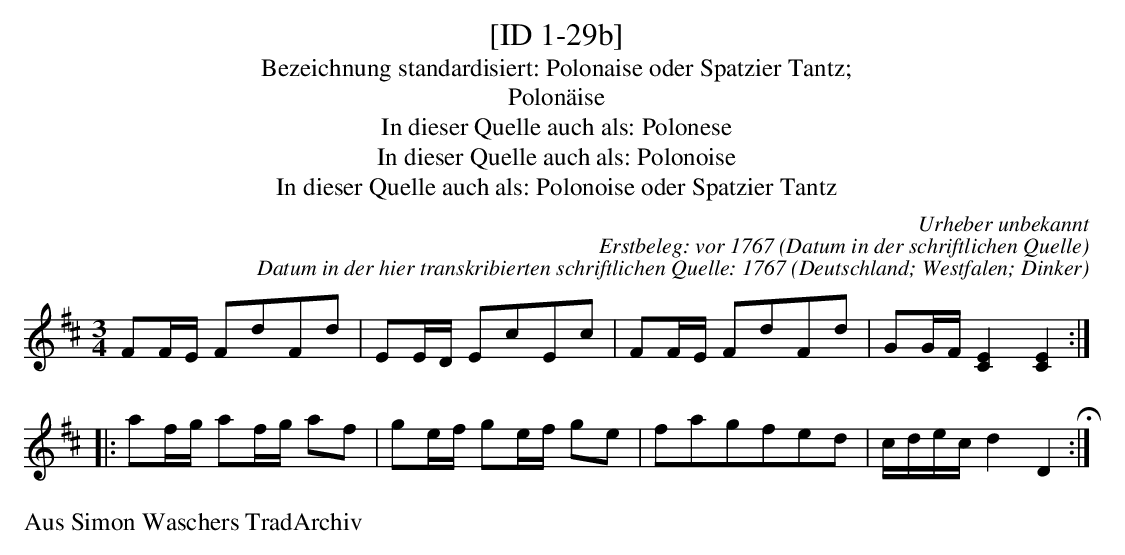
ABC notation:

X:1
T:[ID 1-29b]
T:Bezeichnung standardisiert: Polonaise oder Spatzier Tantz;
T:Polon\"aise
T:In dieser Quelle auch als: Polonese
T:In dieser Quelle auch als: Polonoise
T:In dieser Quelle auch als: Polonoise oder Spatzier Tantz
C:Urheber unbekannt
C:Erstbeleg: vor 1767 (Datum in der schriftlichen Quelle)
C:Datum in der hier transkribierten schriftlichen Quelle: 1767
O:Deutschland; Westfalen; Dinker
M:3/4
L:1/16
K:D
F2FE F2d2F2d2 | E2ED E2c2E2c2 | F2FE F2d2F2d2 | G2GF[E4C4][E4C4] ::
a2fg a2fg a2f2 | g2ef g2ef g2e2 | f2a2g2f2e2d2 | cdecd4D4 H:|
